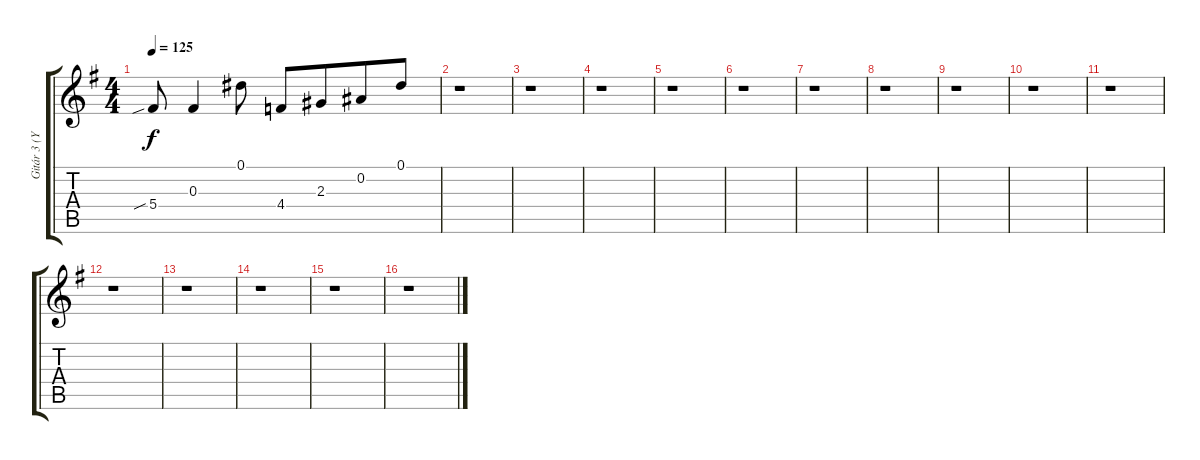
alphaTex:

\track ("Gitár 3 (Yngwie Malmsteen)" "Gitár 3 (Y") {instrument distortionguitar}
\staff {score tabs}
\tuning (Eb4 Bb3 Gb3 Db3 Ab2 Eb2) {hide}
\ts (4 4)
\tempo 125
\clef g2
\ks g
5.4{sib}.8{dy f} 0.3.4 0.1.8 4.4.8 2.3.8{beam merge} 0.2.8 0.1.8 |
r.1 |
r.1 |
r.1 |
r.1 |
r.1 |
r.1 |
r.1 |
r.1 |
r.1 |
r.1 |
r.1 |
r.1 |
r.1 |
r.1 |
r.1
